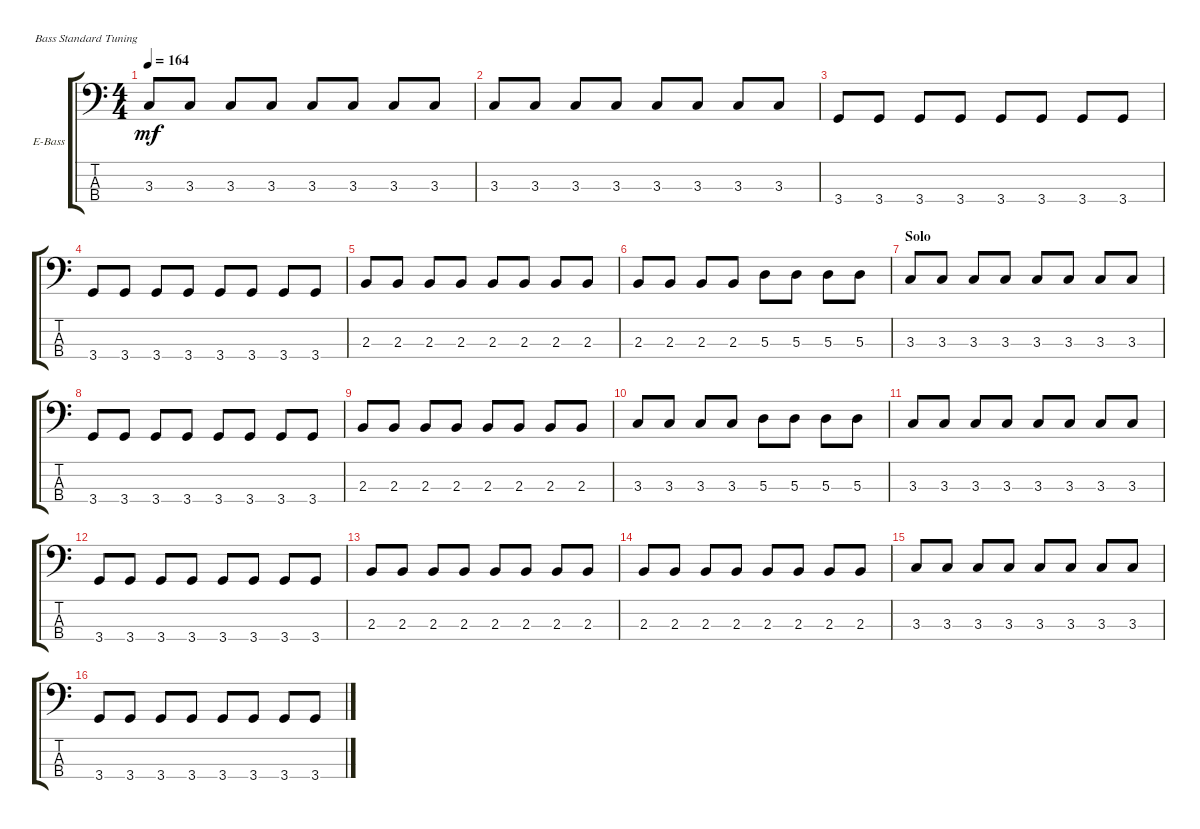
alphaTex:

\defaultSystemsLayout 4
\bracketExtendMode groupsimilarinstruments
\firstSystemTrackNameOrientation horizontal
\otherSystemsTrackNameOrientation horizontal
\track ("Electric Bass" "E-Bass") {instrument electricbassfinger}
\staff {score tabs}
\tuning (G2 D2 A1 E1)
\ts (4 4)
\tempo 164
\clef f4
\scale
0.333333
\ks c
3.3.8{dy mf} 3.3.8 3.3.8 3.3.8 3.3.8 3.3.8 3.3.8 3.3.8 |
\scale
0.333333 3.3.8 3.3.8 3.3.8 3.3.8 3.3.8 3.3.8 3.3.8 3.3.8 |
\scale
0.333333 3.4.8 3.4.8 3.4.8 3.4.8 3.4.8 3.4.8 3.4.8 3.4.8 |
\scale
0.333333 3.4.8 3.4.8 3.4.8 3.4.8 3.4.8 3.4.8 3.4.8 3.4.8 |
\scale
0.333333 2.3.8 2.3.8 2.3.8 2.3.8 2.3.8 2.3.8 2.3.8 2.3.8 |
\scale
0.333333 2.3.8 2.3.8 2.3.8 2.3.8 5.3.8 5.3.8 5.3.8 5.3.8 |
\section ("" "Solo")
\scale
0.333333 3.3.8 3.3.8 3.3.8 3.3.8 3.3.8 3.3.8 3.3.8 3.3.8 |
\scale
0.333333 3.4.8 3.4.8 3.4.8 3.4.8 3.4.8 3.4.8 3.4.8 3.4.8 |
\scale
0.333333 2.3.8 2.3.8 2.3.8 2.3.8 2.3.8 2.3.8 2.3.8 2.3.8 |
\scale
0.333333 3.3.8 3.3.8 3.3.8 3.3.8 5.3.8 5.3.8 5.3.8 5.3.8 |
\scale
0.333333 3.3.8 3.3.8 3.3.8 3.3.8 3.3.8 3.3.8 3.3.8 3.3.8 |
\scale
0.333333 3.4.8 3.4.8 3.4.8 3.4.8 3.4.8 3.4.8 3.4.8 3.4.8 |
\scale
0.333333 2.3.8 2.3.8 2.3.8 2.3.8 2.3.8 2.3.8 2.3.8 2.3.8 |
\scale
0.333333 2.3.8 2.3.8 2.3.8 2.3.8 2.3.8 2.3.8 2.3.8 2.3.8 |
\scale
0.333333 3.3.8 3.3.8 3.3.8 3.3.8 3.3.8 3.3.8 3.3.8 3.3.8 |
\scale
0.333333 3.4.8 3.4.8 3.4.8 3.4.8 3.4.8 3.4.8 3.4.8 3.4.8
